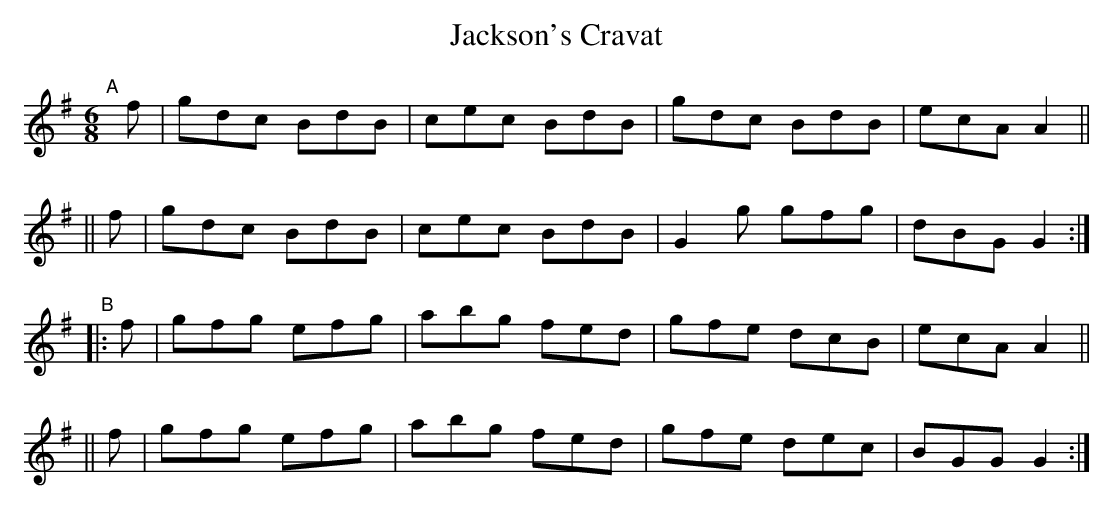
X:1
T: Jackson's Cravat
M: 6/8
L: 1/8
K: G
"^A"\
[|]f | gdc BdB | cec BdB | gdc BdB | ecA A2 ||
|| f | gdc BdB | cec BdB | G2g gfg | dBG G2 :|
"^B"\
|: f | gfg efg | abg fed | gfe dcB | ecA A2 ||
|| f | gfg efg | abg fed | gfe dec | BGG G2 :|
